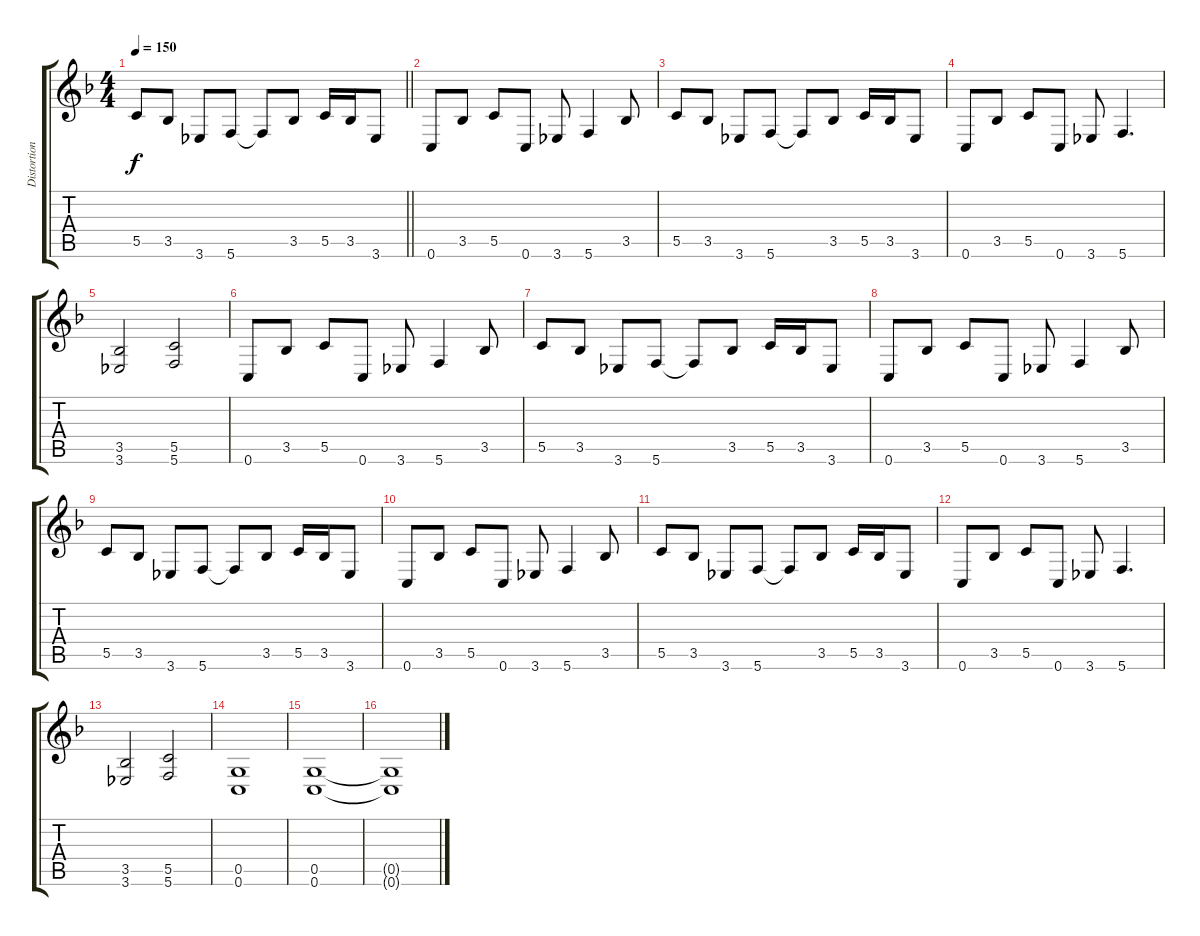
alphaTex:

\track ("Distortion" "Distortion") {instrument distortionguitar}
\staff {score tabs}
\tuning (D4 A3 F3 C3 G2 C2) {hide}
\ts (4 4)
\tempo 150
\clef g2
\barLineRight lightlight
\ks f
5.5.8{dy f} 3.5.8 3.6.8 5.6.8 5.6{t}.8 3.5.8 5.5.16 3.5.16 3.6.8 |
0.6.8 3.5.8 5.5.8 0.6.8 3.6.8 5.6.4 3.5.8 |
5.5.8 3.5.8 3.6.8 5.6.8 5.6{t}.8 3.5.8 5.5.16 3.5.16 3.6.8 |
0.6.8 3.5.8 5.5.8 0.6.8 3.6.8 5.6.4{d} |
(3.5 3.6).2 (5.5 5.6).2 |
0.6.8 3.5.8 5.5.8 0.6.8 3.6.8 5.6.4 3.5.8 |
5.5.8 3.5.8 3.6.8 5.6.8 5.6{t}.8 3.5.8 5.5.16 3.5.16 3.6.8 |
0.6.8 3.5.8 5.5.8 0.6.8 3.6.8 5.6.4 3.5.8 |
5.5.8 3.5.8 3.6.8 5.6.8 5.6{t}.8 3.5.8 5.5.16 3.5.16 3.6.8 |
0.6.8 3.5.8 5.5.8 0.6.8 3.6.8 5.6.4 3.5.8 |
5.5.8 3.5.8 3.6.8 5.6.8 5.6{t}.8 3.5.8 5.5.16 3.5.16 3.6.8 |
0.6.8 3.5.8 5.5.8 0.6.8 3.6.8 5.6.4{d} |
(3.5 3.6).2 (5.5 5.6).2 |
(0.5 0.6).1 |
(0.5 0.6).1 |
(0.5{t} 0.6{t}).1
